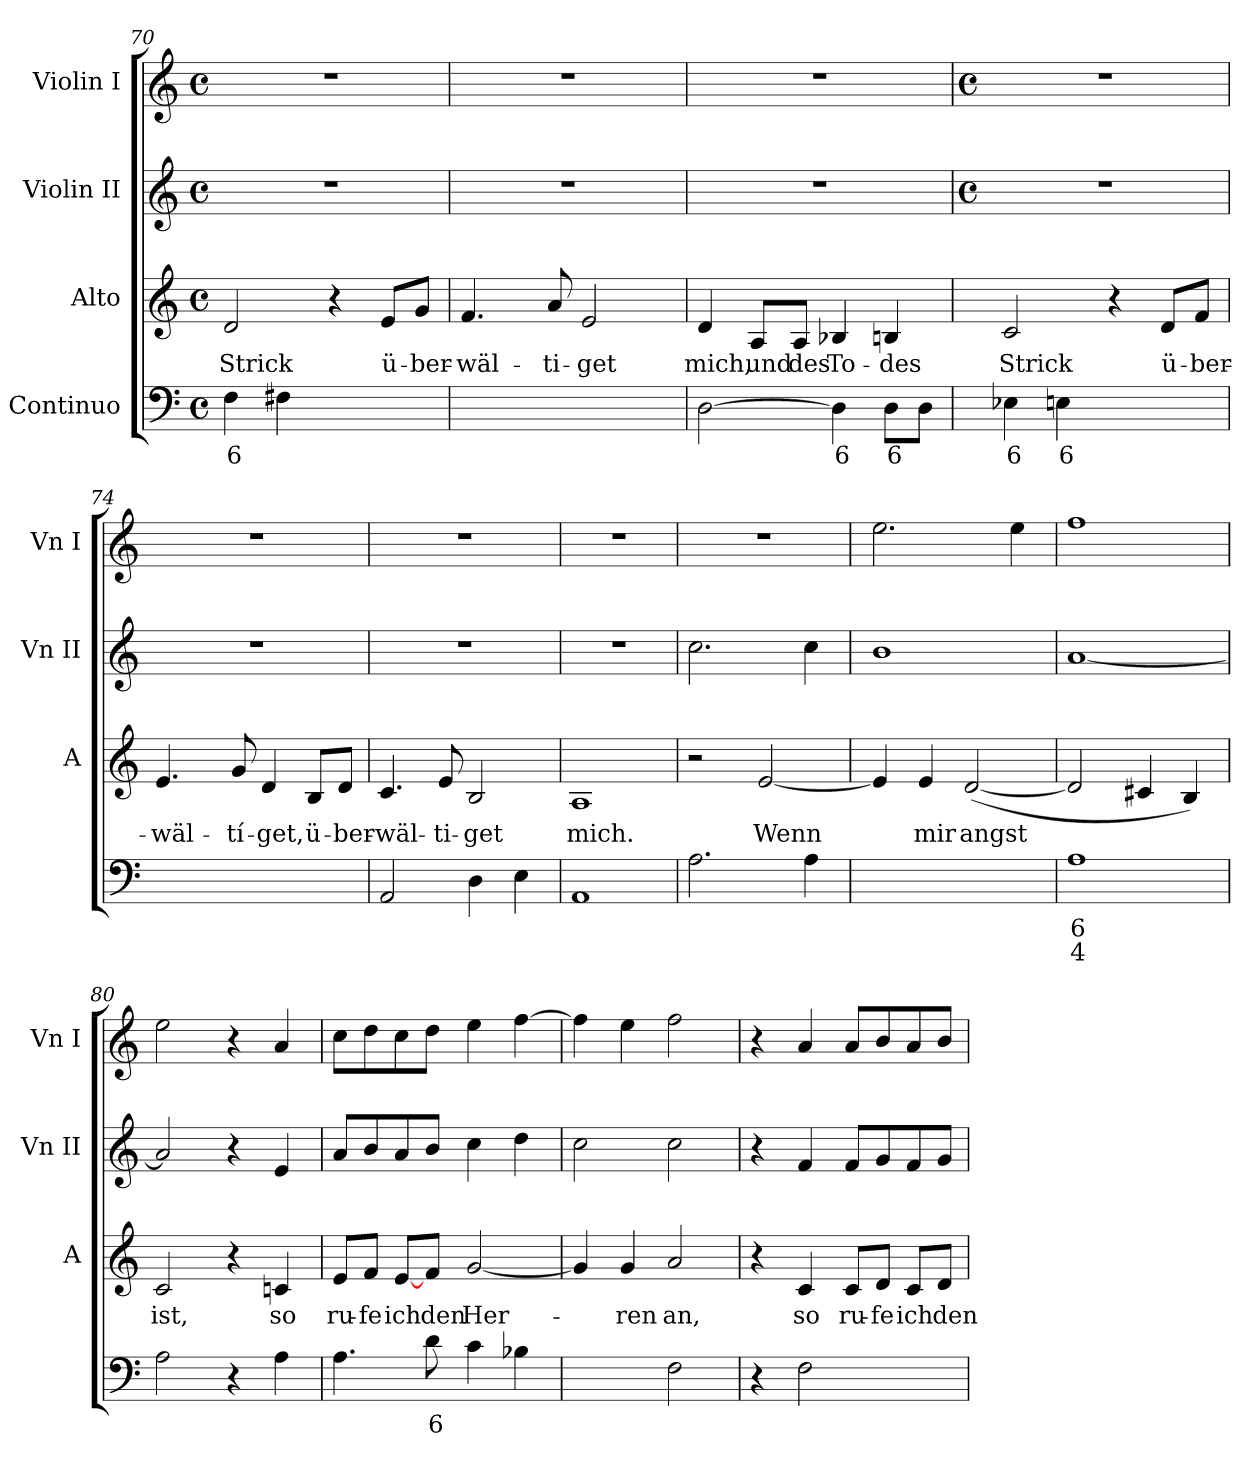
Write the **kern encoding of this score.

**kern	**text	**text	**kern	**text	**kern	**kern
*part4	*part4	*part4	*part3	*part3	*part2	*part1
*staff4	*staff4	*staff4	*staff3	*staff3	*staff2	*staff1
*I"Continuo	*	*	*I"Alto	*	*I"Violin II	*I"Violin I
*	*	*	*I'A	*	*I'Vn II	*I'Vn I
*clefF4	*	*	*clefG2	*	*clefG2	*clefG2
*k[]	*	*	*k[]	*	*k[]	*k[]
*C:	*	*	*C:	*	*C:	*C:
*M4/4	*	*	*M4/4	*	*M4/4	*M4/4
*met(c)	*	*	*met(c)	*	*met(c)	*met(c)
=70	=70	=70	=70	=70	=70	=70
!	!LO:LY:b	!	!	!LO:LY:b	!	!
4F	6	.	2d	Strick	1r	1r
4F#X	.	.	.	.	.	.
!	!LO:LY:b	!	!	!	!	!
[4Gyy	5	.	4r	.	.	.
!	!LO:LY:b	!	!	!LO:LY:b	!	!
4Gyy]	6	.	8e/L	ü-	.	.
!	!	!	!	!LO:LY:b	!	!
.	.	.	8g/J	-ber-	.	.
=71	=71	=71	=71	=71	=71	=71
!	!LO:LY:b	!	!	!LO:LY:b	!	!
[4Ayy	6	.	4.f	-wäl-	1r	1r
!	!LO:LY:b	!LO:LY:b	!	!	!	!
4Ayy_	6	4	.	.	.	.
!	!	!	!	!LO:LY:b	!	!
.	.	.	8a	-ti-	.	.
!	!	!LO:LY:b	!	!LO:LY:b	!	!
4Ayy_	.	4	2e	-get	.	.
4Ayy]	.	.	.	.	.	.
=72	=72	=72	=72	=72	=72	=72
!	!	!	!	!LO:LY:b	!	!
[2D	.	.	4d	mich,	1r	1r
!	!	!	!	!LO:LY:b	!	!
.	.	.	8A/L	und	.	.
!	!	!	!	!LO:LY:b	!	!
.	.	.	8A/J	des	.	.
!	!LO:LY:b	!	!	!LO:LY:b	!	!
4D]	6	.	4B-X	To-	.	.
!	!LO:LY:b	!	!	!LO:LY:b	!	!
8DL	6	.	4Bn	-des	.	.
8DJ	.	.	.	.	.	.
!!LO:LB:g=z
=73	=73	=73	=73	=73	=73	=73
*	*	*	*	*	*k[]	*k[]
*	*	*	*	*	*C:	*C:
*	*	*	*	*	*M4/4	*M4/4
*	*	*	*	*	*met(c)	*met(c)
!	!LO:LY:b	!	!	!LO:LY:b	!	!
4E-X	6	.	2c	Strick	1r	1r
!	!LO:LY:b	!	!	!	!	!
4En	6	.	.	.	.	.
!	!LO:LY:b	!	!	!	!	!
[4Fyy	5	.	4r	.	.	.
!	!LO:LY:b	!	!	!LO:LY:b	!	!
4Fyy]	6	.	8d/L	ü-	.	.
!	!	!	!	!LO:LY:b	!	!
.	.	.	8f/J	-ber-	.	.
=74	=74	=74	=74	=74	=74	=74
!	!LO:LY:b	!LO:LY:b	!	!LO:LY:b	!	!
[4Gyy	6	3	4.e	-wäl-	1r	1r
!	!LO:LY:b	!LO:LY:b	!	!	!	!
4Gyy]	6	4	.	.	.	.
!	!	!	!	!LO:LY:b	!	!
.	.	.	8g	-tí-	.	.
!	!LO:LY:b	!	!	!LO:LY:b	!	!
[4GGyy	4	.	4d	-get,	.	.
!	!LO:LY:b	!	!	!LO:LY:b	!	!
4GGyy]	3	.	8B/L	ü-	.	.
!	!	!	!	!LO:LY:b	!	!
.	.	.	8d/J	-ber-	.	.
=75	=75	=75	=75	=75	=75	=75
!	!	!	!	!LO:LY:b	!	!
2AA	.	.	4.c	-wäl-	1r	1r
!	!	!	!	!LO:LY:b	!	!
.	.	.	8e	-ti-	.	.
!	!	!	!	!LO:LY:b	!	!
4D	.	.	2B	-get	.	.
4E	.	.	.	.	.	.
=76	=76	=76	=76	=76	=76	=76
!	!	!	!	!LO:LY:b	!	!
1AA	.	.	1A	mich.	1r	1r
=77	=77	=77	=77	=77	=77	=77
2.A\	.	.	2r	.	2.cc	1r
!	!	!	!	!LO:LY:b	!	!
.	.	.	[2e	Wenn	.	.
4A\	.	.	.	.	4cc	.
=78	=78	=78	=78	=78	=78	=78
!	!LO:LY:b	!	!	!	!	!
[2G#Xyy	6	.	4e]	.	1b	2.ee
!	!	!	!	!LO:LY:b	!	!
.	.	.	4e	mir	.	.
!	!LO:LY:b	!	!	!LO:LY:b	!	!
2G#yy]	5	.	(<[2d	angst	.	.
.	.	.	.	.	.	4ee
=79	=79	=79	=79	=79	=79	=79
!	!LO:LY:b	!LO:LY:b	!	!	!	!
1A	6	4	2d]	.	[1a	1ff
.	.	.	4c#X	.	.	.
.	.	.	4B)	.	.	.
=80	=80	=80	=80	=80	=80	=80
!	!	!	!	!LO:LY:b	!	!
2A\	.	.	2c	ist,	2a]	2ee
4r	.	.	4r	.	4r	4r
!	!	!	!	!LO:LY:b	!	!
4A\	.	.	4cn	so	4e	4a
!!LO:LB:g=z
=81	=81	=81	=81	=81	=81	=81
!	!	!	!	!LO:LY:b	!	!
4.A\	.	.	8e/L	ru-	8aL	8ccL
!	!	!	!	!LO:LY:b	!	!
.	.	.	8f/J	-fe	8b	8dd
!	!	!	!	!LO:LY:b	!	!
.	.	.	[8e/L	ich	8a	8cc
!	!LO:LY:b	!	!	!LO:LY:b	!	!
8d\	6	.	8f/J	den	8bJ	8ddJ
!	!	!	!	!LO:LY:b	!	!
4c\	.	.	[2g	Her-	4cc	4ee
4B-X	.	.	.	.	4dd	[4ff
=82	=82	=82	=82	=82	=82	=82
!	!LO:LY:b	!	!	!	!	!
[4c\yy	4	.	4g]	.	2cc	4ff]
!	!LO:LY:b	!	!	!LO:LY:b	!	!
4cyy]	3	.	4g	ren	.	4ee
!	!	!	!	!LO:LY:b	!	!
2F\	.	.	2a	an,	2cc	2ff
=83	=83	=83	=83	=83	=83	=83
4r	.	.	4r	.	4r	4r
!	!	!	!	!LO:LY:b	!	!
2F\	.	.	4c	so	4f	4a
!	!	!	!	!LO:LY:b	!	!
.	.	.	8c/L	ru-	8fL	8aL
!	!	!	!	!LO:LY:b	!	!
.	.	.	8d/J	-fe	8g	8b
!	!LO:LY:b	!	!	!LO:LY:b	!	!
[8D\Lyy	5	.	8c/L	ich	8f	8a
!	!LO:LY:b	!	!	!LO:LY:b	!	!
8DJyy]	6	.	8d/J	den	8gJ	8bJ
=	=	=	=	=	=	=
*-	*-	*-	*-	*-	*-	*-
